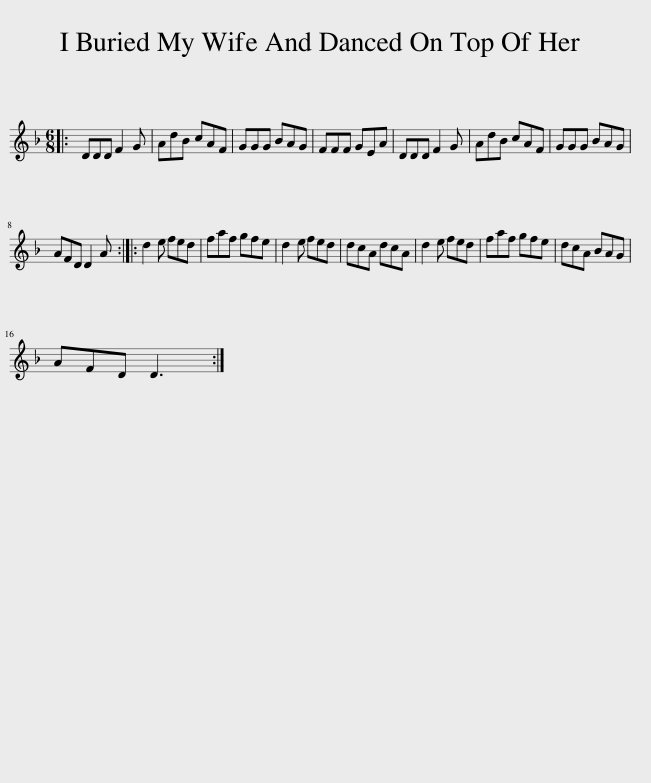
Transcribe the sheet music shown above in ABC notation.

X:1
L:1/8
M:6/8
I:linebreak $
K:Dmin
V:1 treble
V:1
|: DDD F2 G | AdB cAF | GGG BAG | FFF GEA | DDD F2 G | %5
 AdB cAF | GGG BAG |$ AFD D2 A :: d2 e fed | faf gfe | %10
 d2 e fed | dcA dcA | d2 e fed | faf gfe | dcA BAG |$ %15
 AFD D3 :| %16
